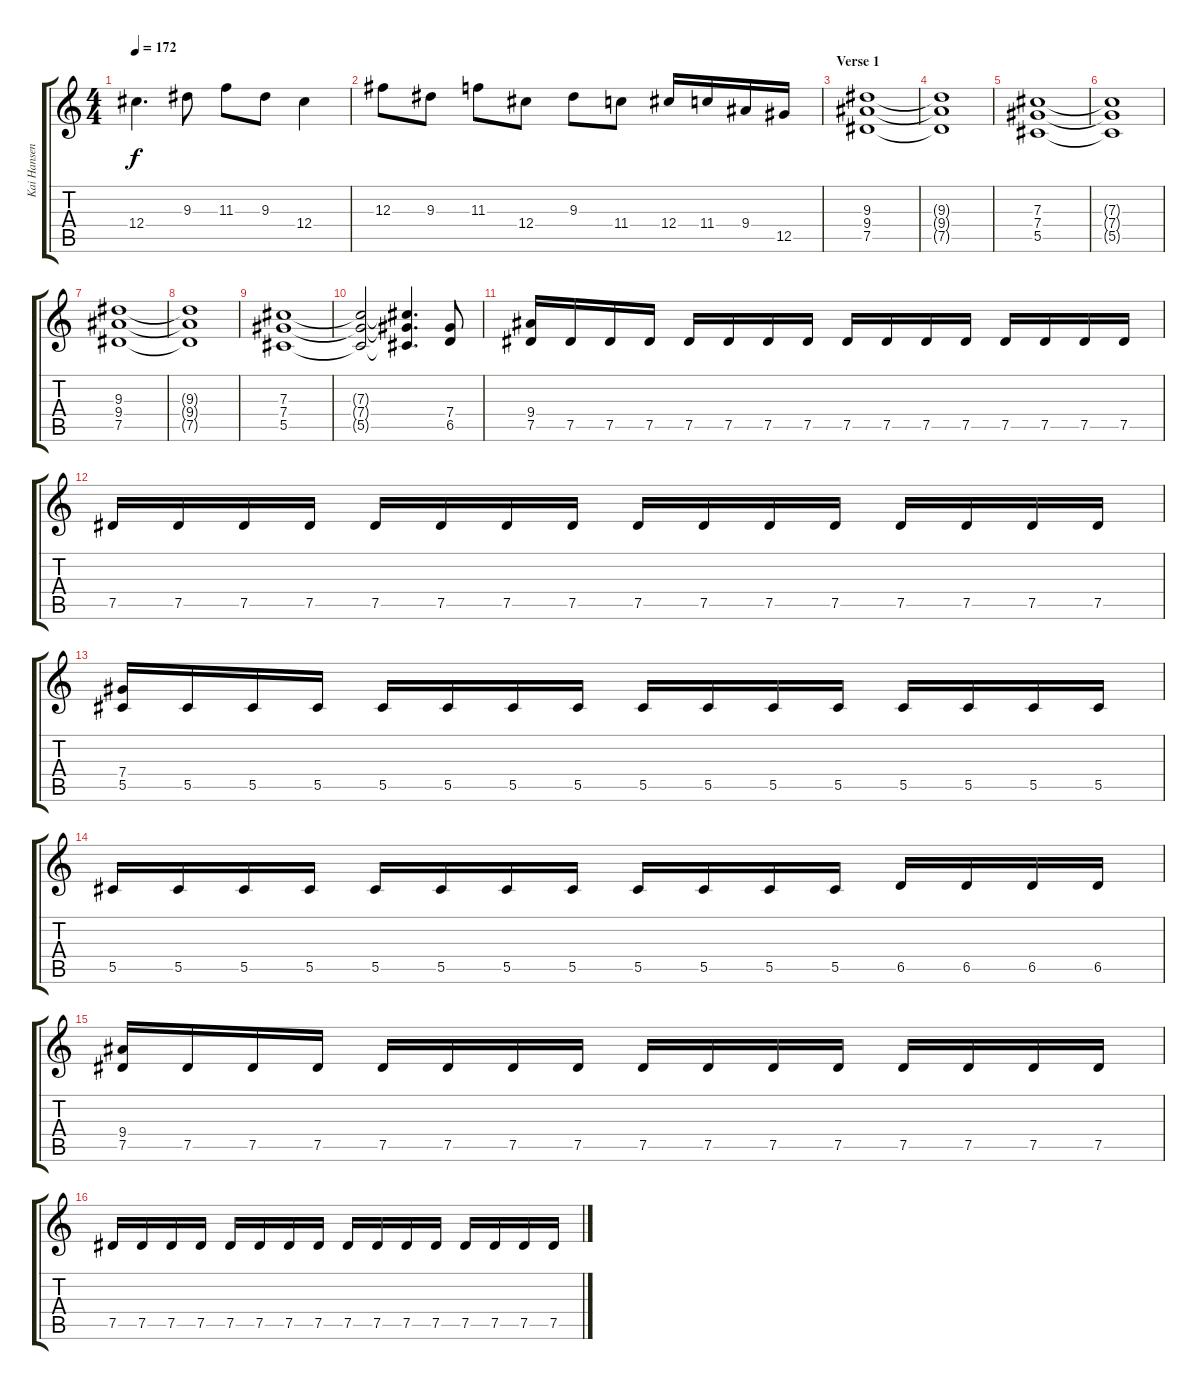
\track ("Kai Hansen - Guitar" "Kai Hansen") {instrument distortionguitar}
\staff {score tabs}
\tuning (Eb4 Bb3 Gb3 Db3 Ab2 Eb2) {hide}
\ts (4 4)
\tempo 172
\clef g2
\ks c
12.4.4{d dy f} 9.3.8 11.3.8 9.3.8 12.4.4 |
12.3.8 9.3.8 11.3.8 12.4.8 9.3.8 11.4.8 12.4.16 11.4.16 9.4.16 12.5.16 |
\section ("" "Verse 1")
(9.3 9.4 7.5).1 |
(9.3{t} 9.4{t} 7.5{t}).1 |
(7.3 7.4 5.5).1 |
(7.3{t} 7.4{t} 5.5{t}).1 |
(9.3 9.4 7.5).1 |
(9.3{t} 9.4{t} 7.5{t}).1 |
(7.3 7.4 5.5).1 |
(7.3{t} 7.4{t} 5.5{t}).2 (7.3{t} 7.4{t} 5.5{t}).4{d} (7.4 6.5).8 |
(9.4 7.5).16 7.5.16 7.5.16 7.5.16 7.5.16 7.5.16 7.5.16 7.5.16 7.5.16 7.5.16 7.5.16 7.5.16 7.5.16 7.5.16 7.5.16 7.5.16 |
7.5.16 7.5.16 7.5.16 7.5.16 7.5.16 7.5.16 7.5.16 7.5.16 7.5.16 7.5.16 7.5.16 7.5.16 7.5.16 7.5.16 7.5.16 7.5.16 |
(7.4 5.5).16 5.5.16 5.5.16 5.5.16 5.5.16 5.5.16 5.5.16 5.5.16 5.5.16 5.5.16 5.5.16 5.5.16 5.5.16 5.5.16 5.5.16 5.5.16 |
5.5.16 5.5.16 5.5.16 5.5.16 5.5.16 5.5.16 5.5.16 5.5.16 5.5.16 5.5.16 5.5.16 5.5.16 6.5.16 6.5.16 6.5.16 6.5.16 |
(9.4 7.5).16 7.5.16 7.5.16 7.5.16 7.5.16 7.5.16 7.5.16 7.5.16 7.5.16 7.5.16 7.5.16 7.5.16 7.5.16 7.5.16 7.5.16 7.5.16 |
7.5.16 7.5.16 7.5.16 7.5.16 7.5.16 7.5.16 7.5.16 7.5.16 7.5.16 7.5.16 7.5.16 7.5.16 7.5.16 7.5.16 7.5.16 7.5.16
